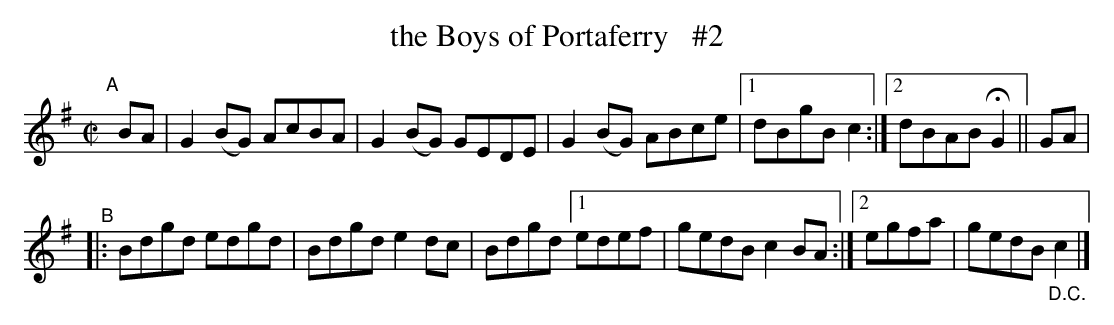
X:1
T: the Boys of Portaferry   #2
M: C|
L: 1/8
K: G
"^A"\
[|]BA | G2(BG) AcBA | G2(BG) GEDE | G2(BG) ABce |[1 dBgB c2 :|[2 dBAB HG2 || GA |
"^B"|: Bdgd edgd | Bdgd e2dc | Bdgd [1 edef | gedB c2BA  :|[2 egfa | gedB "_D.C."c2 |]
